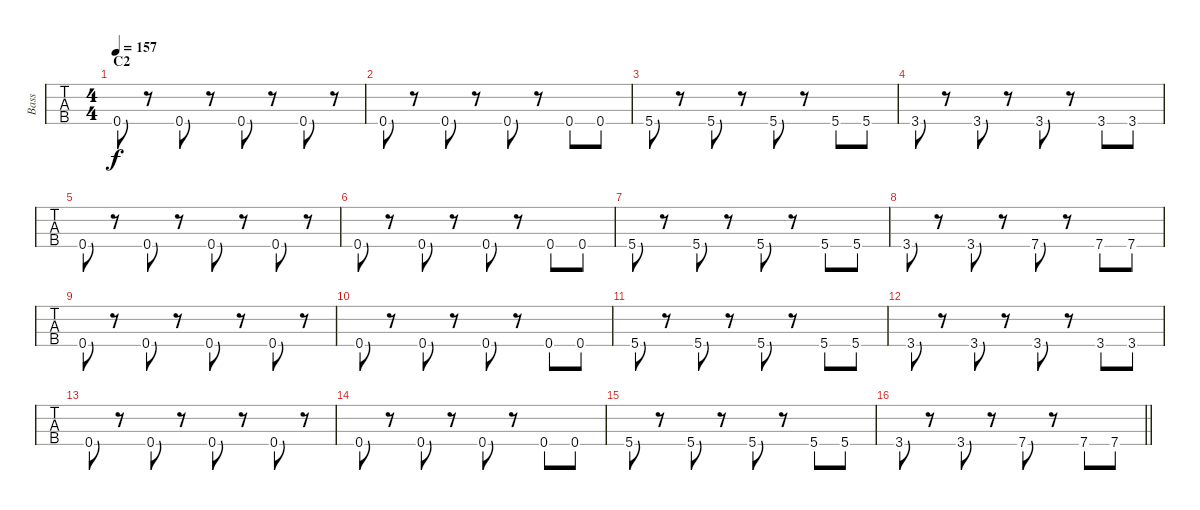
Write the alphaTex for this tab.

\track ("Bass" "Bass") {instrument electricbassfinger}
\staff {tabs}
\tuning (G2 D2 A1 D1) {hide}
\ts (4 4)
\section ("" "C2")
\tempo 157
\clef f4
\ks c
0.4.8{dy f} r.8 0.4.8 r.8 0.4.8 r.8 0.4.8 r.8 |
0.4.8 r.8 0.4.8 r.8 0.4.8 r.8 0.4.8 0.4.8 |
5.4.8 r.8 5.4.8 r.8 5.4.8 r.8 5.4.8 5.4.8 |
3.4.8 r.8 3.4.8 r.8 3.4.8 r.8 3.4.8 3.4.8 |
0.4.8 r.8 0.4.8 r.8 0.4.8 r.8 0.4.8 r.8 |
0.4.8 r.8 0.4.8 r.8 0.4.8 r.8 0.4.8 0.4.8 |
5.4.8 r.8 5.4.8 r.8 5.4.8 r.8 5.4.8 5.4.8 |
3.4.8 r.8 3.4.8 r.8 7.4.8 r.8 7.4.8 7.4.8 |
0.4.8 r.8 0.4.8 r.8 0.4.8 r.8 0.4.8 r.8 |
0.4.8 r.8 0.4.8 r.8 0.4.8 r.8 0.4.8 0.4.8 |
5.4.8 r.8 5.4.8 r.8 5.4.8 r.8 5.4.8 5.4.8 |
3.4.8 r.8 3.4.8 r.8 3.4.8 r.8 3.4.8 3.4.8 |
0.4.8 r.8 0.4.8 r.8 0.4.8 r.8 0.4.8 r.8 |
0.4.8 r.8 0.4.8 r.8 0.4.8 r.8 0.4.8 0.4.8 |
5.4.8 r.8 5.4.8 r.8 5.4.8 r.8 5.4.8 5.4.8 |
\barLineRight lightlight
3.4.8 r.8 3.4.8 r.8 7.4.8 r.8 7.4.8 7.4.8
